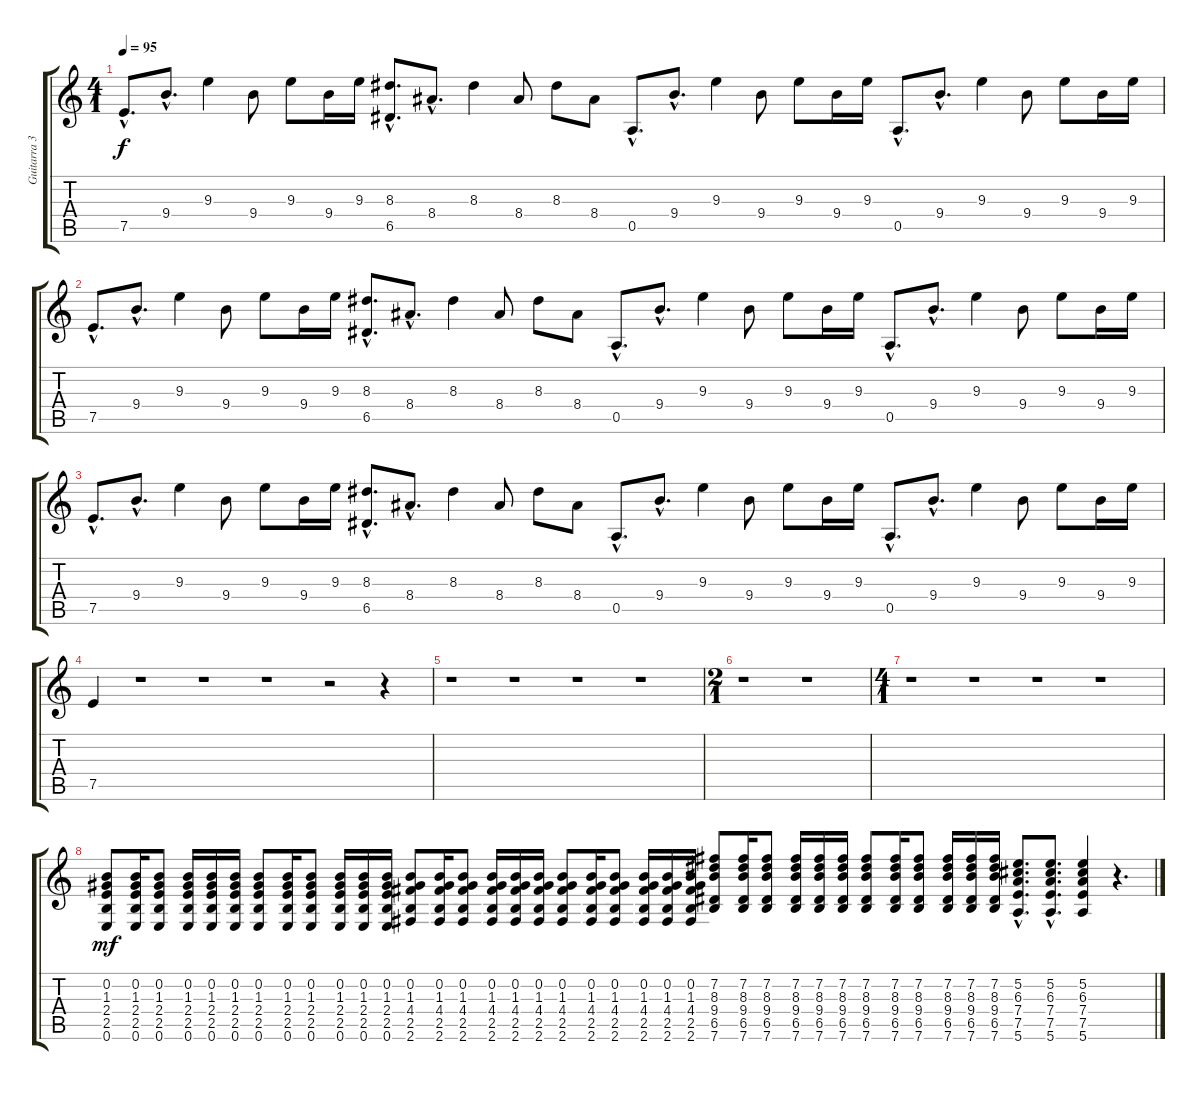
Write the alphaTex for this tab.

\track ("Guitarra 3" "Guitarra 3") {instrument electricguitarjazz}
\staff {score tabs}
\tuning (E4 B3 G3 D3 A2 E2) {hide}
\ts (4 1)
\tempo 95
\clef g2
\ks c
7.5{hac}.8{d dy f} 9.4{hac}.8{d} 9.3.4 9.4.8 9.3.8 9.4.16 9.3.16 (8.3{hac} 6.5{hac}).8{d} 8.4{hac}.8{d} 8.3.4 8.4.8 8.3.8 8.4.8 0.5{hac}.8{d} 9.4{hac}.8{d} 9.3.4 9.4.8 9.3.8 9.4.16 9.3.16 0.5{hac}.8{d} 9.4{hac}.8{d} 9.3.4 9.4.8 9.3.8 9.4.16 9.3.16 |
7.5{hac}.8{d} 9.4{hac}.8{d} 9.3.4 9.4.8 9.3.8 9.4.16 9.3.16 (8.3{hac} 6.5{hac}).8{d} 8.4{hac}.8{d} 8.3.4 8.4.8 8.3.8 8.4.8 0.5{hac}.8{d} 9.4{hac}.8{d} 9.3.4 9.4.8 9.3.8 9.4.16 9.3.16 0.5{hac}.8{d} 9.4{hac}.8{d} 9.3.4 9.4.8 9.3.8 9.4.16 9.3.16 |
7.5{hac}.8{d} 9.4{hac}.8{d} 9.3.4 9.4.8 9.3.8 9.4.16 9.3.16 (8.3{hac} 6.5{hac}).8{d} 8.4{hac}.8{d} 8.3.4 8.4.8 8.3.8 8.4.8 0.5{hac}.8{d} 9.4{hac}.8{d} 9.3.4 9.4.8 9.3.8 9.4.16 9.3.16 0.5{hac}.8{d} 9.4{hac}.8{d} 9.3.4 9.4.8 9.3.8 9.4.16 9.3.16 |
7.5.4 r.1 r.1 r.1 r.2 r.4 |
r.1 r.1 r.1 r.1 |
\ts (2 1)
r.1 r.1 |
\ts (4 1)
r.1 r.1 r.1 r.1 |
(0.2 1.3 2.4 2.5 0.6).8{dy mf} (0.2 1.3 2.4 2.5 0.6).16 (0.2 1.3 2.4 2.5 0.6).8 (0.2 1.3 2.4 2.5 0.6).16 (0.2 1.3 2.4 2.5 0.6).16 (0.2 1.3 2.4 2.5 0.6).16 (0.2 1.3 2.4 2.5 0.6).8 (0.2 1.3 2.4 2.5 0.6).16 (0.2 1.3 2.4 2.5 0.6).8 (0.2 1.3 2.4 2.5 0.6).16 (0.2 1.3 2.4 2.5 0.6).16 (0.2 1.3 2.4 2.5 0.6).16 (0.2 1.3 4.4 2.5 2.6).8 (0.2 1.3 4.4 2.5 2.6).16 (0.2 1.3 4.4 2.5 2.6).8 (0.2 1.3 4.4 2.5 2.6).16 (0.2 1.3 4.4 2.5 2.6).16 (0.2 1.3 4.4 2.5 2.6).16 (0.2 1.3 4.4 2.5 2.6).8 (0.2 1.3 4.4 2.5 2.6).16 (0.2 1.3 4.4 2.5 2.6).8 (0.2 1.3 4.4 2.5 2.6).16 (0.2 1.3 4.4 2.5 2.6).16 (0.2 1.3 4.4 2.5 2.6).16 (7.2 8.3 9.4 6.5 7.6).8 (7.2 8.3 9.4 6.5 7.6).16 (7.2 8.3 9.4 6.5 7.6).8 (7.2 8.3 9.4 6.5 7.6).16 (7.2 8.3 9.4 6.5 7.6).16 (7.2 8.3 9.4 6.5 7.6).16 (7.2 8.3 9.4 6.5 7.6).8 (7.2 8.3 9.4 6.5 7.6).16 (7.2 8.3 9.4 6.5 7.6).8 (7.2 8.3 9.4 6.5 7.6).16 (7.2 8.3 9.4 6.5 7.6).16 (7.2 8.3 9.4 6.5 7.6).16 (5.2{hac} 6.3{hac} 7.4{hac} 7.5{hac} 5.6{hac}).8{d} (5.2{hac} 6.3{hac} 7.4{hac} 7.5{hac} 5.6{hac}).8{d} (5.2 6.3 7.4 7.5 5.6).4 r.4{d}
